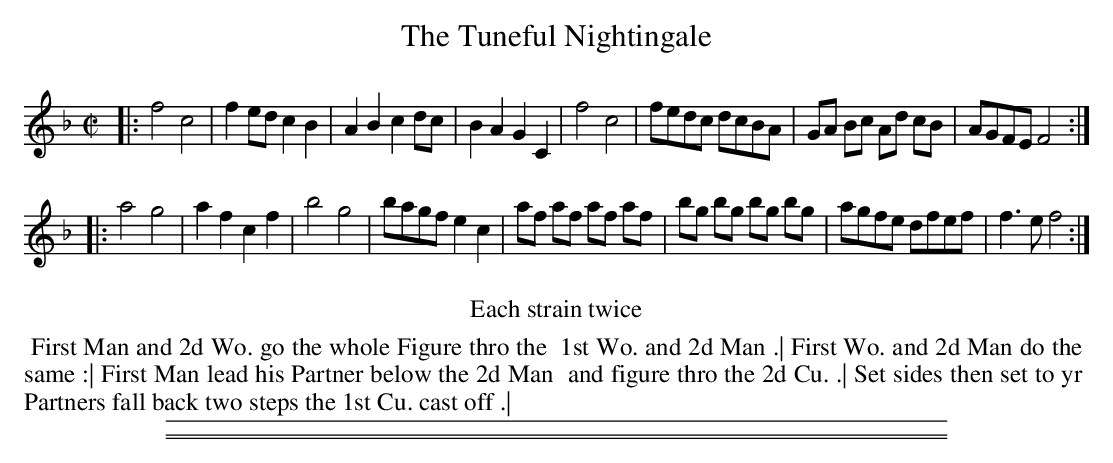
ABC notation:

X:1
T: The Tuneful Nightingale
M: C|
L: 1/8
K: F
|:\
f4 c4 | f2ed c2B2 | A2B2 c2dc | B2A2 G2C2 |\
f4 c4 | fedc dcBA | GA Bc Ad cB | AGFE F4 :|
|:\
a4 g4 | a2f2 c2f2 | b4 g4 | bagf e2c2 |\
af af af af | bg bg bg bg | agfe dfef | f3e f4 :|
